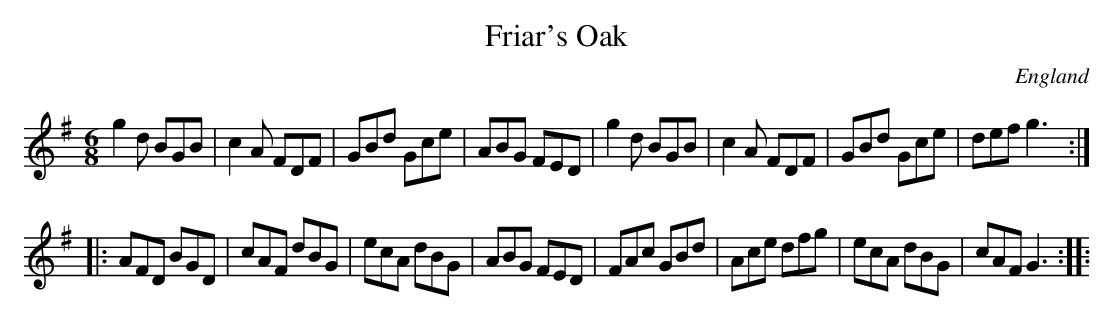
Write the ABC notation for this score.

X:1
T:Friar's Oak
L:1/8
M:6/8
O:England
K:G major
g2d BGB | c2A FDF | GBd Gce | ABG FED | \
g2d BGB | c2A FDF | GBd Gce | def g3 ::
AFD BGD | cAF dBG | ecA dBG | ABG FED | \
FAc GBd | Ace dfg | ecA dBG | cAF G3 ::
